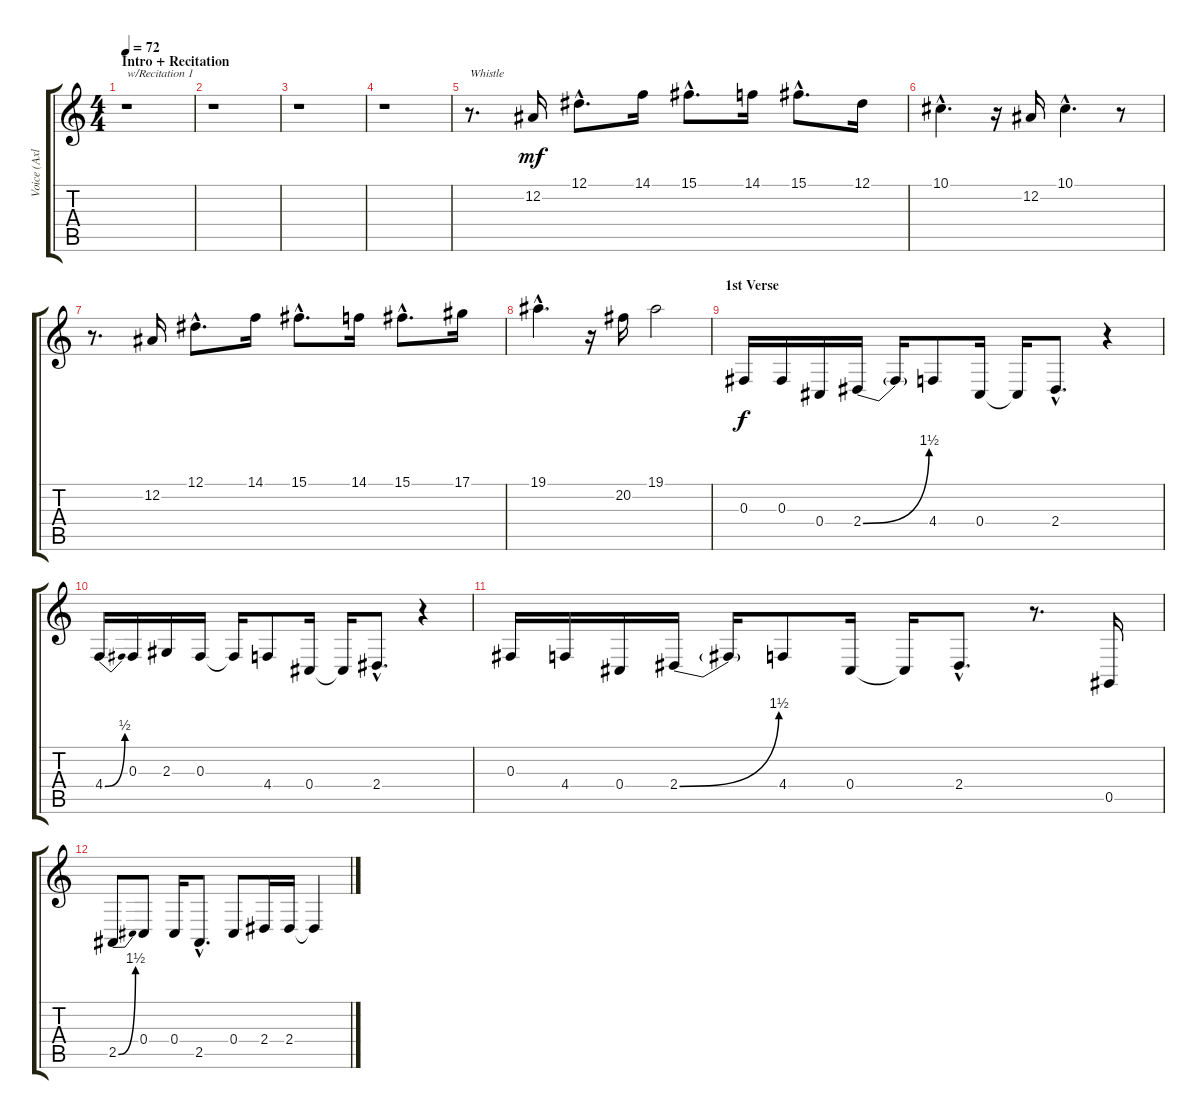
\track ("Voice (Axl)" "Voice (Axl") {instrument lead2sawtooth}
\staff {score tabs}
\tuning (Eb4 Bb3 Gb3 Db3 Ab2 Eb2) {hide}
\ts (4 4)
\section ("" "Intro + Recitation")
\tempo 72
\clef g2
\ks c
r.1{txt "w/Recitation 1" dy mf instrument lead2sawtooth} |
r.1 |
r.1 |
r.1 |
r.8{d txt "Whistle" instrument whistle} 12.2.16 12.1{hac}.8{d} 14.1.16 15.1{hac}.8{d} 14.1.16 15.1{hac}.8{d} 12.1.16 |
10.1{hac}.4{d} r.16 12.2.16 10.1{hac}.4{d} r.8 |
r.8{d} 12.2.16 12.1{hac}.8{d} 14.1.16 15.1{hac}.8{d} 14.1.16 15.1{hac}.8{d} 17.1.16 |
19.1{hac}.4{d} r.16 20.2.16 19.1.2 |
\section ("" "1st Verse")
0.3.16{dy f instrument lead2sawtooth} 0.3.16 0.4.16 2.4{be (bend 0 0 60 6)}.16 2.4{t}.16 4.4.8 0.4.16 0.4{t}.16 2.4{hac}.8{d} r.4 |
4.4{be (bend 0 0 60 2)}.16 0.3.16 2.3.16 0.3.16 0.3{t}.16 4.4.8 0.4.16 0.4{t}.16 2.4{hac}.8{d} r.4 |
0.3.16 4.4.16 0.4.16 2.4{be (bend 0 0 60 6)}.16 2.4{t}.16 4.4.8 0.4.16 0.4{t}.16 2.4{hac}.8{d} r.8{d} 0.5.16 |
2.5{be (bend 0 0 60 6)}.8 0.4.8 0.4.16 2.5{hac}.8{d} 0.4.8 2.4.16 2.4.16 2.4{t}.4
